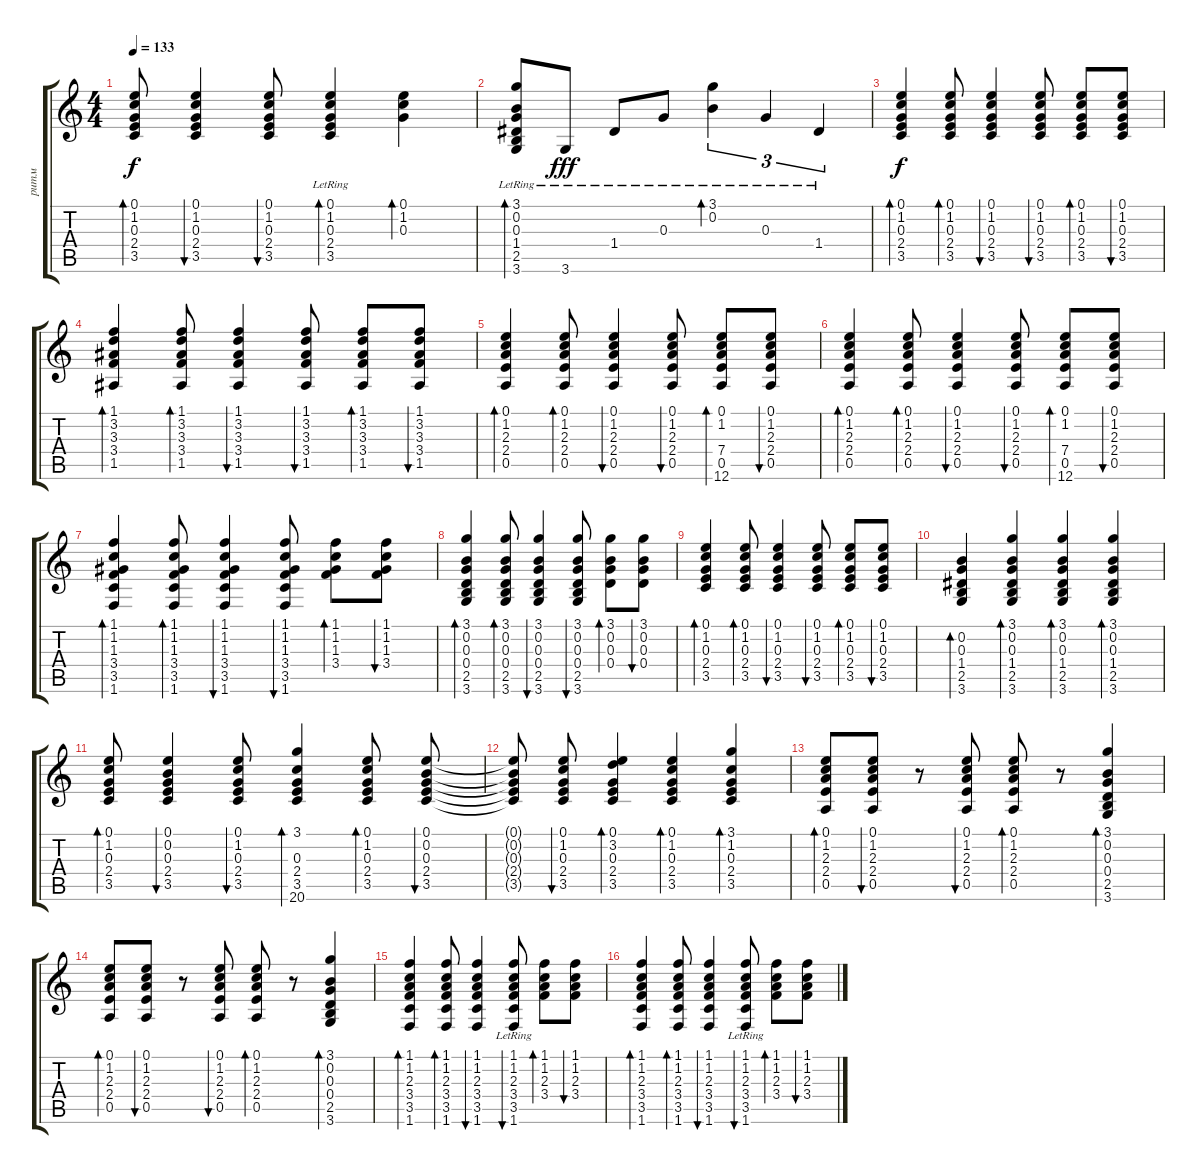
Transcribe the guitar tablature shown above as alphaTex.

\track ("ритм" "ритм") {instrument acousticguitarsteel}
\staff {score tabs}
\tuning (E4 B3 G3 D3 A2 E2) {hide}
\ts (4 4)
\tempo 133
\clef g2
\ks c
(0.1 1.2 0.3 2.4 3.5).8{bd 60 dy f} (0.1 1.2 0.3 2.4 3.5).4{bu 60} (0.1 1.2 0.3 2.4 3.5).8{bu 60} (0.1 1.2 0.3 2.4{lr} 3.5{lr}).4{bd 60} (0.1 1.2 0.3).4{bd 60} |
(3.1{lr} 0.2{lr} 0.3{lr} 1.4 2.5{lr} 3.6{lr}).8{bd 60} 3.6{lr}.8{dy fff} 1.4{lr}.8 0.3{lr}.8 (3.1{lr} 0.2{lr}).4{tu (3 2) bd 60} 0.3{lr}.4{tu (3 2)} 1.4{lr}.4{tu (3 2)} |
(0.1 1.2 0.3 2.4 3.5).4{bd 60 dy f} (0.1 1.2 0.3 2.4 3.5).8{bd 60} (0.1 1.2 0.3 2.4 3.5).4{bu 60} (0.1 1.2 0.3 2.4 3.5).8{bu 60} (0.1 1.2 0.3 2.4 3.5).8{bd 60} (0.1 1.2 0.3 2.4 3.5).8{bu 60} |
(1.1 3.2 3.3 3.4 1.5).4{bd 60} (1.1 3.2 3.3 3.4 1.5).8{bd 60} (1.1 3.2 3.3 3.4 1.5).4{bu 60} (1.1 3.2 3.3 3.4 1.5).8{bu 60} (1.1 3.2 3.3 3.4 1.5).8{bd 60} (1.1 3.2 3.3 3.4 1.5).8{bu 60} |
(0.1 1.2 2.3 2.4 0.5).4{bd 60} (0.1 1.2 2.3 2.4 0.5).8{bd 60} (0.1 1.2 2.3 2.4 0.5).4{bu 60} (0.1 1.2 2.3 2.4 0.5).8{bu 60} (0.1 1.2 7.4 0.5 12.6).8{bd 60} (0.1 1.2 2.3 2.4 0.5).8{bu 60} |
(0.1 1.2 2.3 2.4 0.5).4{bd 60} (0.1 1.2 2.3 2.4 0.5).8{bd 60} (0.1 1.2 2.3 2.4 0.5).4{bu 60} (0.1 1.2 2.3 2.4 0.5).8{bu 60} (0.1 1.2 7.4 0.5 12.6).8{bd 60} (0.1 1.2 2.3 2.4 0.5).8{bu 60} |
(1.1 1.2 1.3 3.4 3.5 1.6).4{bd 60} (1.1 1.2 1.3 3.4 3.5 1.6).8{bd 60} (1.1 1.2 1.3 3.4 3.5 1.6).4{bu 60} (1.1 1.2 1.3 3.4 3.5 1.6).8{bu 60} (1.1 1.2 1.3 3.4).8{bd 60} (1.1 1.2 1.3 3.4).8{bu 60} |
(3.1 0.2 0.3 0.4 2.5 3.6).4{bd 60} (3.1 0.2 0.3 0.4 2.5 3.6).8{bd 60} (3.1 0.2 0.3 0.4 2.5 3.6).4{bu 60} (3.1 0.2 0.3 0.4 2.5 3.6).8{bu 60} (3.1 0.2 0.3 0.4).8{bd 60} (3.1 0.2 0.3 0.4).8{bu 60} |
(0.1 1.2 0.3 2.4 3.5).4{bd 60} (0.1 1.2 0.3 2.4 3.5).8{bd 60} (0.1 1.2 0.3 2.4 3.5).4{bu 60} (0.1 1.2 0.3 2.4 3.5).8{bu 60} (0.1 1.2 0.3 2.4 3.5).8{bd 60} (0.1 1.2 0.3 2.4 3.5).8{bu 60} |
(0.2 0.3 1.4 2.5 3.6).4{bd 60} (3.1 0.2 0.3 1.4 2.5 3.6).4{bd 60} (3.1 0.2 0.3 1.4 2.5 3.6).4{bd 60} (3.1 0.2 0.3 1.4 2.5 3.6).4{bd 60} |
(0.1 1.2 0.3 2.4 3.5).8{bd 60} (0.1 0.2 0.3 2.4 3.5).4{bu 60} (0.1 1.2 0.3 2.4 3.5).8{bu 60} (3.1 0.3 2.4 3.5 20.6).4{bd 60} (0.1 1.2 0.3 2.4 3.5).8{bd 60 beam split} (0.1 0.2 0.3 2.4 3.5).8{bu 60} |
(0.1{t} 0.2{t} 0.3{t} 2.4{t} 3.5{t}).8{beam split} (0.1 1.2 0.3 2.4 3.5).8{bu 60} (0.1 3.2 0.3 2.4 3.5).4{bd 60} (0.1 1.2 0.3 2.4 3.5).4{bd 60} (3.1 1.2 0.3 2.4 3.5).4{bd 60} |
(0.1 1.2 2.3 2.4 0.5).8{bd 60} (0.1 1.2 2.3 2.4 0.5).8{bu 60} r.8 (0.1 1.2 2.3 2.4 0.5).8{bu 60} (0.1 1.2 2.3 2.4 0.5).8{bd 60} r.8 (3.1 0.2 0.3 0.4 2.5 3.6).4{bd 60} |
(0.1 1.2 2.3 2.4 0.5).8{bd 60} (0.1 1.2 2.3 2.4 0.5).8{bu 60} r.8 (0.1 1.2 2.3 2.4 0.5).8{bu 60} (0.1 1.2 2.3 2.4 0.5).8{bd 60} r.8 (3.1 0.2 0.3 0.4 2.5 3.6).4{bd 60} |
(1.1 1.2 2.3 3.4 3.5 1.6).4{bd 60} (1.1 1.2 2.3 3.4 3.5 1.6).8{bd 60} (1.1 1.2 2.3 3.4 3.5 1.6).4{bu 60} (1.1 1.2 2.3 3.4 3.5{lr} 1.6{lr}).8{bu 60} (1.1 1.2 2.3 3.4).8{bd 60} (1.1 1.2 2.3 3.4).8{bu 60} |
(1.1 1.2 2.3 3.4 3.5 1.6).4{bd 60} (1.1 1.2 2.3 3.4 3.5 1.6).8{bd 60} (1.1 1.2 2.3 3.4 3.5 1.6).4{bu 60} (1.1 1.2 2.3 3.4 3.5{lr} 1.6{lr}).8{bu 60} (1.1 1.2 2.3 3.4).8{bd 60} (1.1 1.2 2.3 3.4).8{bu 60}
